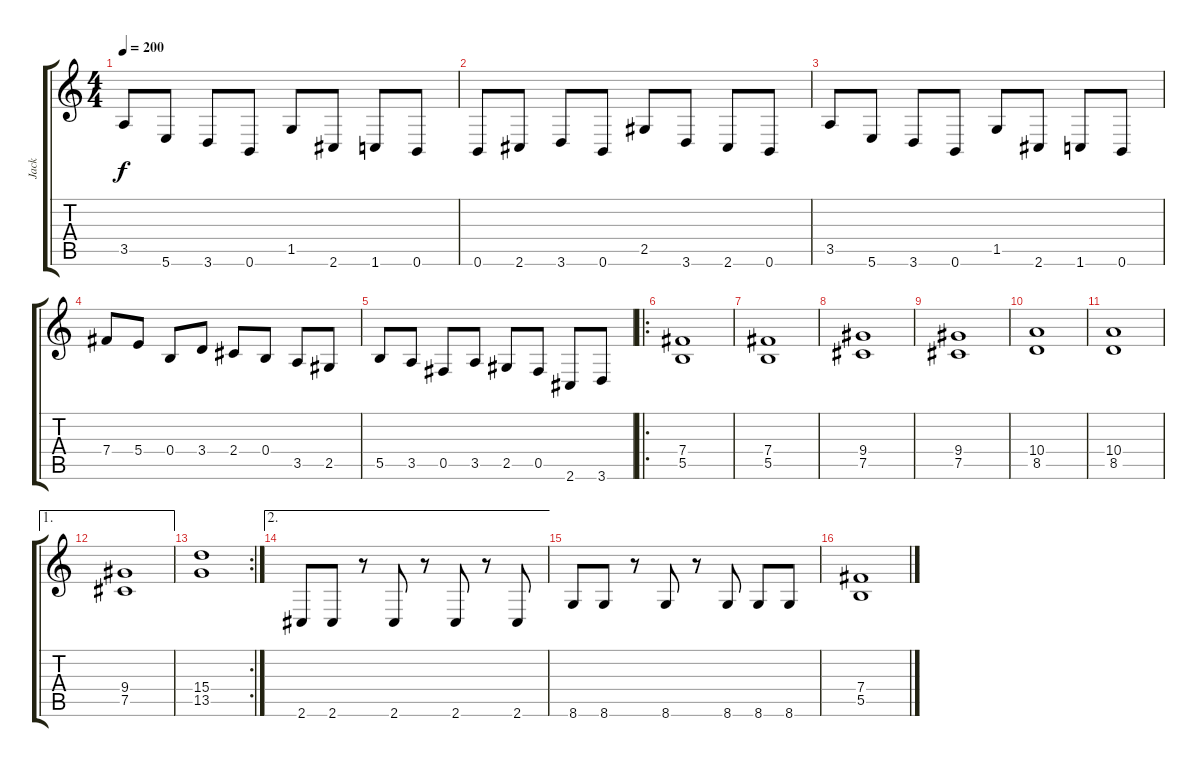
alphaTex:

\track ("Jack" "Jack") {instrument distortionguitar}
\staff {score tabs}
\tuning (Db4 Ab3 E3 B2 Gb2 B1) {hide}
\ts (4 4)
\tempo 200
\clef g2
\ks c
3.5.8{dy f} 5.6.8 3.6.8 0.6.8 1.5.8 2.6.8 1.6.8 0.6.8 |
0.6.8 2.6.8 3.6.8 0.6.8 2.5.8 3.6.8 2.6.8 0.6.8 |
3.5.8 5.6.8 3.6.8 0.6.8 1.5.8 2.6.8 1.6.8 0.6.8 |
7.4.8 5.4.8 0.4.8 3.4.8 2.4.8 0.4.8 3.5.8 2.5.8 |
5.5.8 3.5.8 0.5.8 3.5.8 2.5.8 0.5.8 2.6.8 3.6.8 |
\ro
(7.4 5.5).1 |
(7.4 5.5).1 |
(9.4 7.5).1 |
(9.4 7.5).1 |
(10.4 8.5).1 |
(10.4 8.5).1 |
\ae 1
(9.4 7.5).1 |
\rc 2
(15.4 13.5).1 |
\ae 2
2.6.8 2.6.8 r.8 2.6.8 r.8 2.6.8 r.8 2.6.8 |
8.6.8 8.6.8 r.8 8.6.8 r.8 8.6.8 8.6.8 8.6.8 |
(7.4 5.5).1
